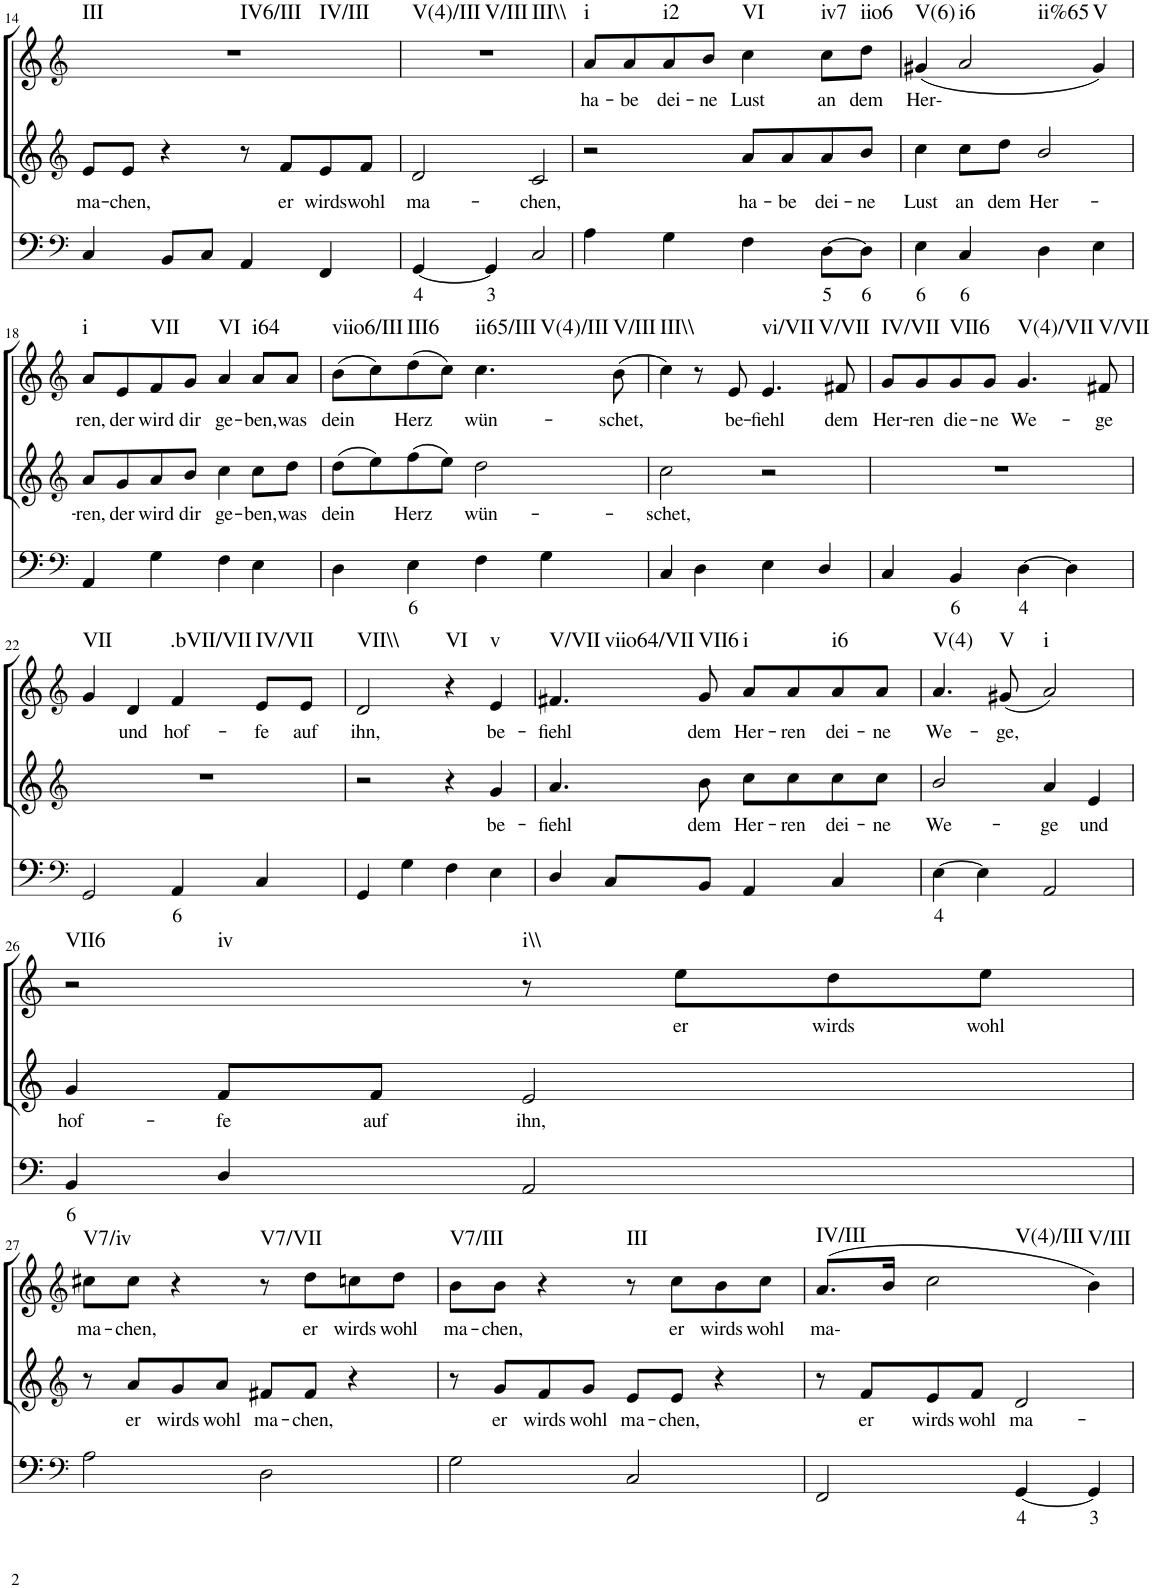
**kern	**text	**kern	**text	**kern	**text	**harte
*part3	*part3	*part2	*part2	*part1	*part1	*part1
*staff3	*staff3	*staff2	*staff2	*staff1	*staff1	*
*I"Continuo	*	*I"Soprano II	*	*I"Soprano I	*	*
!!LO:PB:g=z
*clefF4	*	*clefG2	*	*clefG2	*	*
*k[]	*	*k[]	*	*k[]	*	*
*M4/4	*	*M4/4	*	*M4/4	*	*
=14	=14	=14	=14	=14	=14	=14
!	!	!	!LO:LY:b	!	!	!LO:H:n=1:kt=III
!	!	!	!	!	!	!LO:H:n=2:kt=IV6/III
!	!	!	!	!	!	!LO:H:n=3:kt=IV/III
4C/	.	8e/L	ma-	1r	.	N N N
!	!	!	!LO:LY:b	!	!	!
.	.	8e/J	chen,	.	.	.
8BB/L	.	4r	.	.	.	.
8C/J	.	.	.	.	.	.
4AA/	.	8r	.	.	.	.
!	!	!	!LO:LY:b	!	!	!
.	.	8f/L	er	.	.	.
!	!	!	!LO:LY:b	!	!	!
4FF/	.	8e/	wirds	.	.	.
!	!	!	!LO:LY:b	!	!	!
.	.	8f/J	wohl	.	.	.
=15	=15	=15	=15	=15	=15	=15
!	!LO:LY:b	!	!LO:LY:b	!	!	!LO:H:n=1:kt=V(4)/III
!	!	!	!	!	!	!LO:H:n=2:kt=V/III
!	!	!	!	!	!	!LO:H:n=3:kt=III\\
[4GG/	4	2d/	ma-	1r	.	N N N
!	!LO:LY:b	!	!	!	!	!
4GG/]	3	.	.	.	.	.
!	!	!	!LO:LY:b	!	!	!
2C/	.	2c/	chen,	.	.	.
=16	=16	=16	=16	=16	=16	=16
!	!	!	!	!	!LO:LY:b	!LO:H:kt=i
4A\	.	2r	.	8a/L	ha-	N
!	!	!	!	!	!LO:LY:b	!
.	.	.	.	8a/	be	.
!	!	!	!	!	!LO:LY:b	!LO:H:kt=i2
4G\	.	.	.	8a/	dei-	N
!	!	!	!	!	!LO:LY:b	!
.	.	.	.	8b/J	ne	.
!	!	!	!LO:LY:b	!	!LO:LY:b	!LO:H:kt=VI
4F\	.	8a/L	ha-	4cc\	Lust	N
!	!	!	!LO:LY:b	!	!	!
.	.	8a/	be	.	.	.
!	!LO:LY:b	!	!LO:LY:b	!	!LO:LY:b	!LO:H:kt=iv7
[8D\L	5	8a/	dei-	8cc\L	an	N
!	!LO:LY:b	!	!LO:LY:b	!	!LO:LY:b	!LO:H:kt=iio6
8D\J]	6	8b/J	ne	8dd\J	dem	N
=17	=17	=17	=17	=17	=17	=17
!	!LO:LY:b	!	!LO:LY:b	!	!LO:LY:b	!LO:H:kt=V(6)
4E\	6	4cc\	Lust	(4g#X/	Her-	N
!	!LO:LY:b	!	!LO:LY:b	!	!	!LO:H:n=1:kt=i6
!	!	!	!	!	!	!LO:H:n=2:kt=ii%65
4C/	6	8cc\L	an	2a/	.	N N
!	!	!	!LO:LY:b	!	!	!
.	.	8dd\J	dem	.	.	.
!	!	!	!LO:LY:b	!	!	!
4D\	.	2b/	Her-	.	.	.
!	!	!	!	!	!	!LO:H:kt=V
4E\	.	.	.	4g#/)	.	N
!!LO:LB:g=z
=18	=18	=18	=18	=18	=18	=18
*clefF4	*	*clefG2	*	*clefG2	*	*
!	!	!	!LO:LY:b	!	!LO:LY:b	!LO:H:kt=i
4AA/	.	8a/L	ren,	8a/L	ren,	N
!	!	!	!LO:LY:b	!	!LO:LY:b	!
.	.	8g/	der	8e/	der	.
!	!	!	!LO:LY:b	!	!LO:LY:b	!LO:H:kt=VII
4G\	.	8a/	wird	8f/	wird	N
!	!	!	!LO:LY:b	!	!LO:LY:b	!
.	.	8b/J	dir	8g/J	dir	.
!	!	!	!LO:LY:b	!	!LO:LY:b	!LO:H:kt=VI
4F\	.	4cc\	ge-	4a/	ge-	N
!	!	!	!LO:LY:b	!	!LO:LY:b	!LO:H:kt=i64
4E\	.	8cc\L	ben,	8a/L	ben,	N
!	!	!	!LO:LY:b	!	!LO:LY:b	!
.	.	8dd\J	was	8a/J	was	.
=19	=19	=19	=19	=19	=19	=19
!	!	!	!LO:LY:b	!	!LO:LY:b	!LO:H:kt=viio6/III
4D\	.	(8dd\L	dein	(8b\L	dein	N
.	.	8ee\)	.	8cc\)	.	.
!	!LO:LY:b	!	!LO:LY:b	!	!LO:LY:b	!LO:H:kt=III6
4E\	6	(8ff\	Herz	(8dd\	Herz	N
.	.	8ee\J)	.	8cc\J)	.	.
!	!	!	!LO:LY:b	!	!LO:LY:b	!LO:H:n=1:kt=ii65/III
!	!	!	!	!	!	!LO:H:n=2:kt=V(4)/III
4F\	.	2dd\	wün-	4.cc\	wün-	N N
4G\	.	.	.	.	.	.
!	!	!	!	!	!LO:LY:b	!LO:H:kt=V/III
.	.	.	.	(8b\	schet,	N
=20	=20	=20	=20	=20	=20	=20
!	!	!	!LO:LY:b	!	!	!LO:H:kt=III\\
4C/	.	2cc\	schet,	4cc\)	.	N
4D\	.	.	.	8r	.	.
!	!	!	!	!	!LO:LY:b	!
.	.	.	.	8e/	be-	.
!	!	!	!	!	!LO:LY:b	!LO:H:n=1:kt=vi/VII
!	!	!	!	!	!	!LO:H:n=2:kt=V/VII
4E\	.	2r	.	4.e/	fiehl	N N
4D/	.	.	.	.	.	.
!	!	!	!	!	!LO:LY:b	!
.	.	.	.	8f#X/	dem	.
=21	=21	=21	=21	=21	=21	=21
!	!	!	!	!	!LO:LY:b	!LO:H:kt=IV/VII
4C/	.	1r	.	8g/L	Her-	N
!	!	!	!	!	!LO:LY:b	!
.	.	.	.	8g/	ren	.
!	!LO:LY:b	!	!	!	!LO:LY:b	!LO:H:kt=VII6
4BB/	6	.	.	8g/	die-	N
!	!	!	!	!	!LO:LY:b	!
.	.	.	.	8g/J	ne	.
!	!LO:LY:b	!	!	!	!LO:LY:b	!LO:H:kt=V(4)/VII
[4D\	4	.	.	4.g/	We-	N
4D\]	.	.	.	.	.	.
!	!	!	!	!	!LO:LY:b	!LO:H:kt=V/VII
.	.	.	.	8f#X/	ge	N
!!LO:LB:g=z
=22	=22	=22	=22	=22	=22	=22
*clefF4	*	*clefG2	*	*clefG2	*	*
!	!	!	!	!	!	!LO:H:kt=VII
2GG/	.	1r	.	4g/	.	N
!	!	!	!	!	!LO:LY:b	!
.	.	.	.	4d/	und	.
!	!LO:LY:b	!	!	!	!LO:LY:b	!LO:H:kt=.bVII/VII
4AA/	6	.	.	4f/	hof-	N
!	!	!	!	!	!LO:LY:b	!LO:H:kt=IV/VII
4C/	.	.	.	8e/L	fe	N
!	!	!	!	!	!LO:LY:b	!
.	.	.	.	8e/J	auf	.
=23	=23	=23	=23	=23	=23	=23
!	!	!	!	!	!LO:LY:b	!LO:H:kt=VII\\
4GG/	.	2r	.	2d/	ihn,	N
4G\	.	.	.	.	.	.
!	!	!	!	!	!	!LO:H:kt=VI
4F\	.	4r	.	4r	.	N
!	!	!	!LO:LY:b	!	!LO:LY:b	!LO:H:kt=v
4E\	.	4g/	be-	4e/	be-	N
=24	=24	=24	=24	=24	=24	=24
!	!	!	!LO:LY:b	!	!LO:LY:b	!LO:H:n=1:kt=V/VII
!	!	!	!	!	!	!LO:H:n=2:kt=viio64/VII
4D/	.	4.a/	fiehl	4.f#X/	fiehl	N N
8C/L	.	.	.	.	.	.
!	!	!	!LO:LY:b	!	!LO:LY:b	!LO:H:kt=VII6
8BB/J	.	8b\	dem	8g/	dem	N
!	!	!	!LO:LY:b	!	!LO:LY:b	!LO:H:kt=i
4AA/	.	8cc\L	Her-	8a/L	Her-	N
!	!	!	!LO:LY:b	!	!LO:LY:b	!
.	.	8cc\	ren	8a/	ren	.
!	!	!	!LO:LY:b	!	!LO:LY:b	!LO:H:kt=i6
4C/	.	8cc\	dei-	8a/	dei-	N
!	!	!	!LO:LY:b	!	!LO:LY:b	!
.	.	8cc\J	ne	8a/J	ne	.
=25	=25	=25	=25	=25	=25	=25
!	!LO:LY:b	!	!LO:LY:b	!	!LO:LY:b	!LO:H:kt=V(4)
[4E\	4	2b/	We-	4.a/	We-	N
4E\]	.	.	.	.	.	.
!	!	!	!	!	!LO:LY:b	!LO:H:kt=V
.	.	.	.	(8g#X/	ge,	N
!	!	!	!LO:LY:b	!	!	!LO:H:kt=i
2AA/	.	4a/	ge	2a/)	.	N
!	!	!	!LO:LY:b	!	!	!
.	.	4e/	und	.	.	.
!!LO:LB:g=z
=26	=26	=26	=26	=26	=26	=26
!	!LO:LY:b	!	!LO:LY:b	!	!	!LO:H:n=1:kt=VII6
!	!	!	!	!	!	!LO:H:n=2:kt=iv
4BB/	6	4g/	hof-	2r	.	N N
!	!	!	!LO:LY:b	!	!	!
4D/	.	8f/L	fe	.	.	.
!	!	!	!LO:LY:b	!	!	!
.	.	8f/J	auf	.	.	.
!	!	!	!LO:LY:b	!	!	!LO:H:kt=i\\
2AA/	.	2e/	ihn,	8r	.	N
!	!	!	!	!	!LO:LY:b	!
.	.	.	.	8ee\L	er	.
!	!	!	!	!	!LO:LY:b	!
.	.	.	.	8dd\	wirds	.
!	!	!	!	!	!LO:LY:b	!
.	.	.	.	8ee\J	wohl	.
!!LO:LB:g=z
=27	=27	=27	=27	=27	=27	=27
*clefF4	*	*clefG2	*	*clefG2	*	*
!	!	!	!	!	!LO:LY:b	!LO:H:kt=V7/iv
2A\	.	8r	.	8cc#X\L	ma-	N
!	!	!	!LO:LY:b	!	!LO:LY:b	!
.	.	8a/L	er	8cc#\J	chen,	.
!	!	!	!LO:LY:b	!	!	!
.	.	8g/	wirds	4r	.	.
!	!	!	!LO:LY:b	!	!	!
.	.	8a/J	wohl	.	.	.
!	!	!	!LO:LY:b	!	!	!LO:H:kt=V7/VII
2D\	.	8f#X/L	ma-	8r	.	N
!	!	!	!LO:LY:b	!	!LO:LY:b	!
.	.	8f#/J	chen,	8dd\L	er	.
!	!	!	!	!	!LO:LY:b	!
.	.	4r	.	8ccn\	wirds	.
!	!	!	!	!	!LO:LY:b	!
.	.	.	.	8dd\J	wohl	.
=28	=28	=28	=28	=28	=28	=28
!	!	!	!	!	!LO:LY:b	!LO:H:kt=V7/III
2G\	.	8r	.	8b\L	ma-	N
!	!	!	!LO:LY:b	!	!LO:LY:b	!
.	.	8g/L	er	8b\J	chen,	.
!	!	!	!LO:LY:b	!	!	!
.	.	8f/	wirds	4r	.	.
!	!	!	!LO:LY:b	!	!	!
.	.	8g/J	wohl	.	.	.
!	!	!	!LO:LY:b	!	!	!LO:H:kt=III
2C/	.	8e/L	ma-	8r	.	N
!	!	!	!LO:LY:b	!	!LO:LY:b	!
.	.	8e/J	chen,	8cc\L	er	.
!	!	!	!	!	!LO:LY:b	!
.	.	4r	.	8b\	wirds	.
!	!	!	!	!	!LO:LY:b	!
.	.	.	.	8cc\J	wohl	.
=29	=29	=29	=29	=29	=29	=29
!	!	!	!	!	!LO:LY:b	!LO:H:kt=IV/III
2FF/	.	8r	.	(8.a/L	ma-	N
!	!	!	!LO:LY:b	!	!	!
.	.	8f/L	er	.	.	.
.	.	.	.	16b/Jk	.	.
!	!	!	!LO:LY:b	!	!	!LO:H:kt=V(4)/III
.	.	8e/	wirds	2cc\	.	N
!	!	!	!LO:LY:b	!	!	!
.	.	8f/J	wohl	.	.	.
!	!LO:LY:b	!	!LO:LY:b	!	!	!
[4GG/	4	2d/	ma-	.	.	.
!	!LO:LY:b	!	!	!	!	!LO:H:kt=V/III
4GG/]	3	.	.	4b\)	.	N
=	=	=	=	=	=	=
*-	*-	*-	*-	*-	*-	*-
